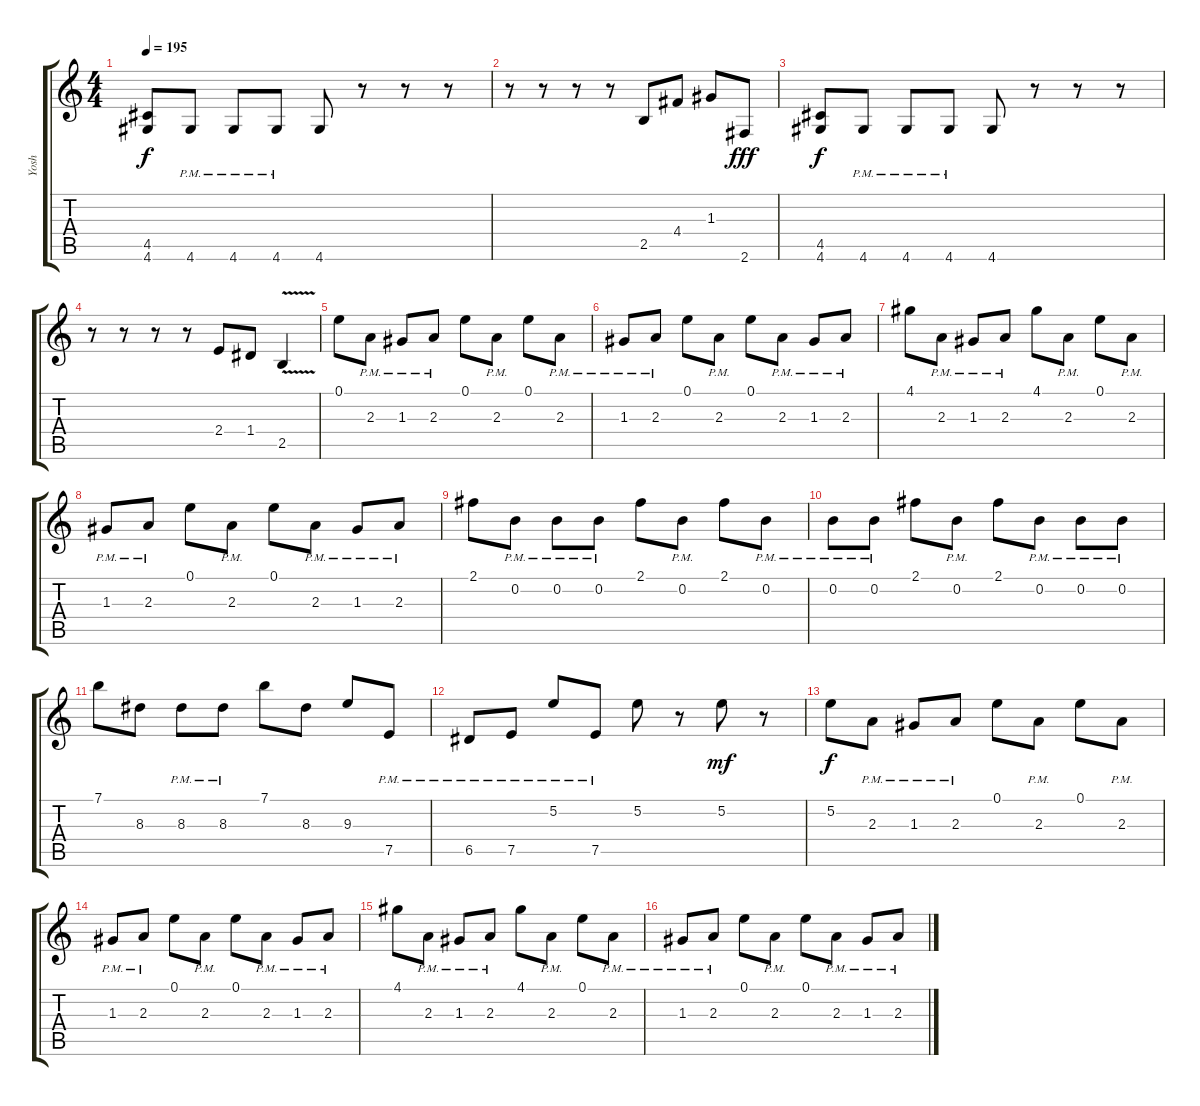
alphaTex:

\track ("Yosh" "Yosh") {instrument overdrivenguitar}
\staff {score tabs}
\tuning (E4 B3 G3 D3 A2 E2) {hide}
\ts (4 4)
\tempo 195
\clef g2
\ks c
(4.5 4.6).8{dy f} 4.6{pm}.8 4.6{pm}.8 4.6{pm}.8 4.6.8 r.8 r.8 r.8 |
r.8 r.8 r.8 r.8 2.5.8 4.4.8 1.3.8 2.6.8{dy fff} |
(4.5 4.6).8{dy f} 4.6{pm}.8 4.6{pm}.8 4.6{pm}.8 4.6.8 r.8 r.8 r.8 |
r.8 r.8 r.8 r.8 2.4.8 1.4.8 2.5{v}.4 |
0.1.8 2.3{pm}.8 1.3{pm}.8 2.3{pm}.8 0.1.8 2.3{pm}.8 0.1.8 2.3{pm}.8 |
1.3{pm}.8 2.3{pm}.8 0.1.8 2.3{pm}.8 0.1.8 2.3{pm}.8 1.3{pm}.8 2.3{pm}.8 |
4.1.8 2.3{pm}.8 1.3{pm}.8 2.3{pm}.8 4.1.8 2.3{pm}.8 0.1.8 2.3{pm}.8 |
1.3{pm}.8 2.3{pm}.8 0.1.8 2.3{pm}.8 0.1.8 2.3{pm}.8 1.3{pm}.8 2.3{pm}.8 |
2.1.8 0.2{pm}.8 0.2{pm}.8 0.2{pm}.8 2.1.8 0.2{pm}.8 2.1.8 0.2{pm}.8 |
0.2{pm}.8 0.2{pm}.8 2.1.8 0.2{pm}.8 2.1.8 0.2{pm}.8 0.2{pm}.8 0.2{pm}.8 |
7.1.8 8.3.8 8.3{pm}.8 8.3{pm}.8 7.1.8 8.3.8 9.3.8 7.5{pm}.8 |
6.5{pm}.8 7.5{pm}.8 5.2{pm}.8 7.5{pm}.8 5.2.8 r.8 5.2.8{dy mf} r.8 |
5.2.8{dy f} 2.3{pm}.8 1.3{pm}.8 2.3{pm}.8 0.1.8 2.3{pm}.8 0.1.8 2.3{pm}.8 |
1.3{pm}.8 2.3{pm}.8 0.1.8 2.3{pm}.8 0.1.8 2.3{pm}.8 1.3{pm}.8 2.3{pm}.8 |
4.1.8 2.3{pm}.8 1.3{pm}.8 2.3{pm}.8 4.1.8 2.3{pm}.8 0.1.8 2.3{pm}.8 |
1.3{pm}.8 2.3{pm}.8 0.1.8 2.3{pm}.8 0.1.8 2.3{pm}.8 1.3{pm}.8 2.3{pm}.8
